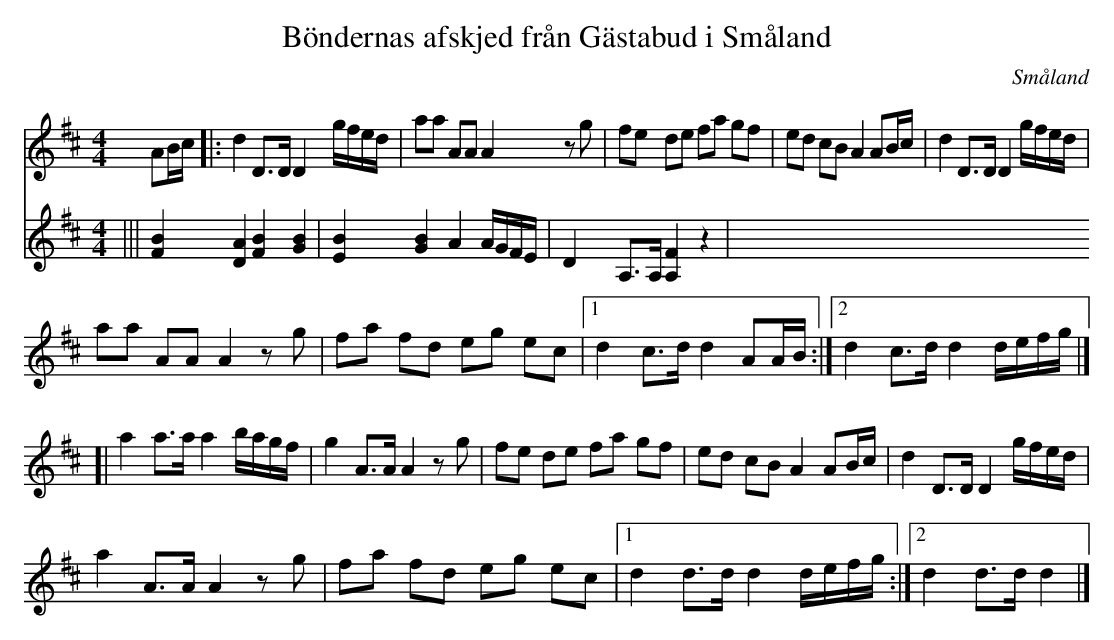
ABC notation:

X:1
T:Böndernas afskjed från Gästabud i Småland
O:Småland
M:4/4
L:1/16
K:D
[V:1]A2Bc|:d4 D3D D4 gfed|a2a2 A2A2 A4 z2g2|f2e2 d2e2 f2a2 g2f2|e2d2 c2B2 A4 A2Bc|d4 D3D D4 gfed|
[V:2]
[V:1]a2a2 A2A2 A4 z2g2|f2a2 f2d2 e2g2 e2c2|[1 d4c3d d4 A2AB:|[2 d4 c3d d4 defg|]
[V:2]
[V:1][|a4 a3a a4 bagf|g4 A3A A4 z2g2|f2e2 d2e2 f2a2 g2f2|e2d2 c2B2 A4 A2Bc|d4 D3D D4 gfed|
[V:2]|||[F4 B4][D4 A4][F4 B4][G4 B4]|[E4 B4][G4 B4] A4 AGFE|D4 A,3A, [A,4 F4] z4|
[V:1]a4 A3A A4 z2g2|f2a2 f2d2 e2g2 e2c2|[1 d4 d3d d4 defg:|[2 d4 d3d d4|]
[V:2]
